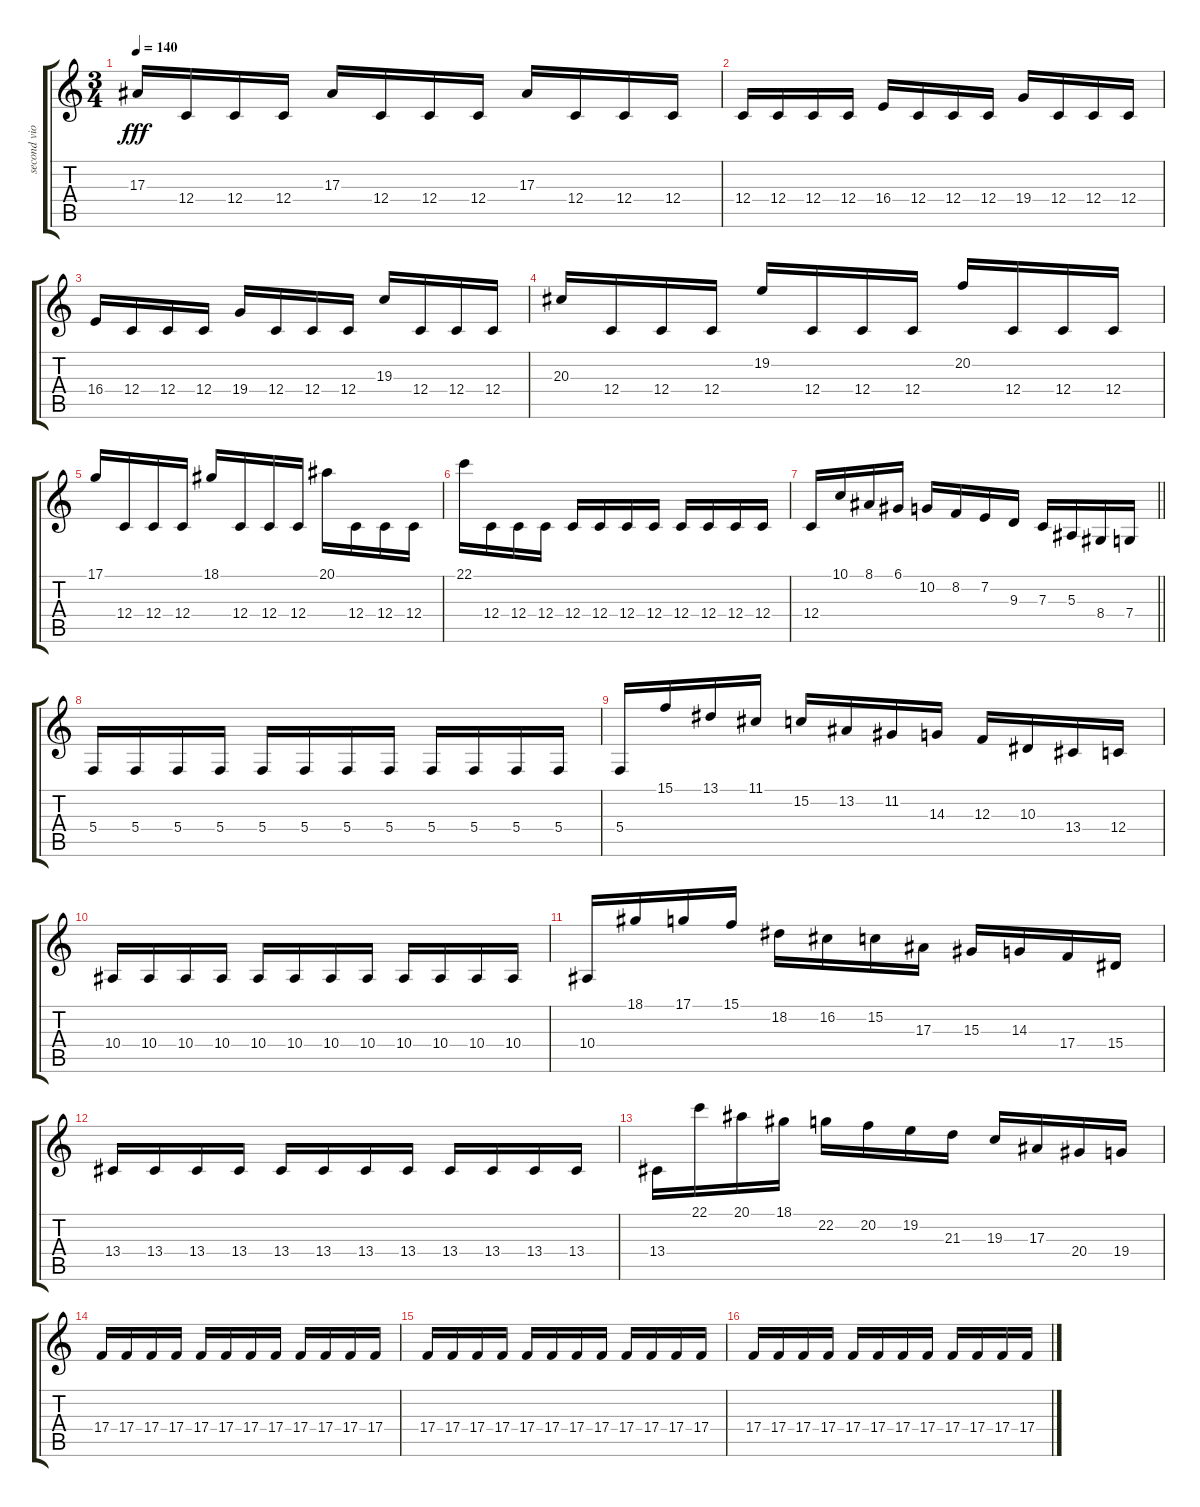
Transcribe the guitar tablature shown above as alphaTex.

\track ("second violin" "second vio") {instrument stringensemble1}
\staff {score tabs}
\tuning (D4 A3 F3 C3 G2 C2) {hide}
\ts (3 4)
\tempo 140
\clef g2
\ks c
17.3.16{dy fff} 12.4.16 12.4.16 12.4.16 17.3.16 12.4.16 12.4.16 12.4.16 17.3.16 12.4.16 12.4.16 12.4.16 |
12.4.16 12.4.16 12.4.16 12.4.16 16.4.16 12.4.16 12.4.16 12.4.16 19.4.16 12.4.16 12.4.16 12.4.16 |
16.4.16 12.4.16 12.4.16 12.4.16 19.4.16 12.4.16 12.4.16 12.4.16 19.3.16 12.4.16 12.4.16 12.4.16 |
20.3.16 12.4.16 12.4.16 12.4.16 19.2.16 12.4.16 12.4.16 12.4.16 20.2.16 12.4.16 12.4.16 12.4.16 |
17.1.16 12.4.16 12.4.16 12.4.16 18.1.16 12.4.16 12.4.16 12.4.16 20.1.16 12.4.16 12.4.16 12.4.16 |
22.1.16 12.4.16 12.4.16 12.4.16 12.4.16 12.4.16 12.4.16 12.4.16 12.4.16 12.4.16 12.4.16 12.4.16 |
\barLineRight lightlight
12.4.16 10.1.16 8.1.16 6.1.16 10.2.16 8.2.16 7.2.16 9.3.16 7.3.16 5.3.16 8.4.16 7.4.16 |
5.4.16 5.4.16 5.4.16 5.4.16 5.4.16 5.4.16 5.4.16 5.4.16 5.4.16 5.4.16 5.4.16 5.4.16 |
5.4.16 15.1.16 13.1.16 11.1.16 15.2.16 13.2.16 11.2.16 14.3.16 12.3.16 10.3.16 13.4.16 12.4.16 |
10.4.16 10.4.16 10.4.16 10.4.16 10.4.16 10.4.16 10.4.16 10.4.16 10.4.16 10.4.16 10.4.16 10.4.16 |
10.4.16 18.1.16 17.1.16 15.1.16 18.2.16 16.2.16 15.2.16 17.3.16 15.3.16 14.3.16 17.4.16 15.4.16 |
13.4.16 13.4.16 13.4.16 13.4.16 13.4.16 13.4.16 13.4.16 13.4.16 13.4.16 13.4.16 13.4.16 13.4.16 |
13.4.16 22.1.16 20.1.16 18.1.16 22.2.16 20.2.16 19.2.16 21.3.16 19.3.16 17.3.16 20.4.16 19.4.16 |
17.4.16 17.4.16 17.4.16 17.4.16 17.4.16 17.4.16 17.4.16 17.4.16 17.4.16 17.4.16 17.4.16 17.4.16 |
17.4.16 17.4.16 17.4.16 17.4.16 17.4.16 17.4.16 17.4.16 17.4.16 17.4.16 17.4.16 17.4.16 17.4.16 |
17.4.16 17.4.16 17.4.16 17.4.16 17.4.16 17.4.16 17.4.16 17.4.16 17.4.16 17.4.16 17.4.16 17.4.16
